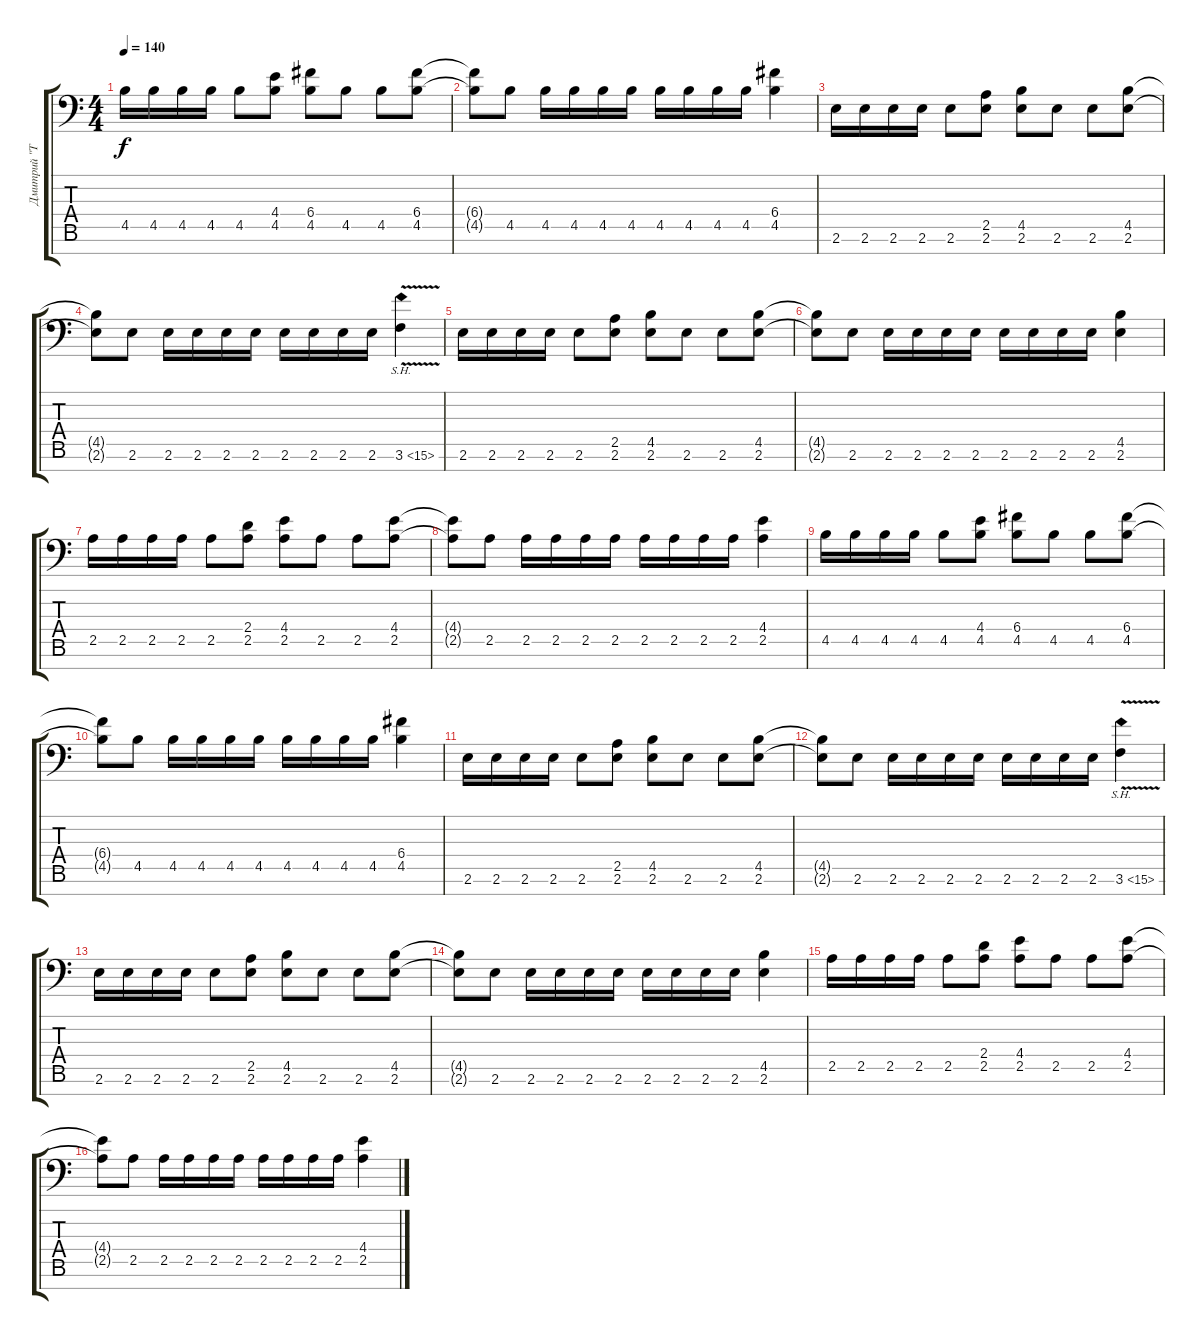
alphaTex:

\track ("Дмитрий \"Terris\" Процко" "Дмитрий \"T") {instrument distortionguitar}
\staff {score tabs}
\tuning (D4 A3 F3 C3 G2 D2 A1) {hide}
\ts (4 4)
\tempo 140
\clef f4
\ks c
4.5.16{dy f} 4.5.16 4.5.16 4.5.16 4.5.8 (4.4 4.5).8 (6.4 4.5).8 4.5.8 4.5.8 (6.4 4.5).8 |
(6.4{t} 4.5{t}).8 4.5.8 4.5.16 4.5.16 4.5.16 4.5.16 4.5.16 4.5.16 4.5.16 4.5.16 (6.4 4.5).4 |
2.6.16 2.6.16 2.6.16 2.6.16 2.6.8 (2.5 2.6).8 (4.5 2.6).8 2.6.8 2.6.8 (4.5 2.6).8 |
(4.5{t} 2.6{t}).8 2.6.8 2.6.16 2.6.16 2.6.16 2.6.16 2.6.16 2.6.16 2.6.16 2.6.16 3.6{sh 12 v}.4 |
2.6.16 2.6.16 2.6.16 2.6.16 2.6.8 (2.5 2.6).8 (4.5 2.6).8 2.6.8 2.6.8 (4.5 2.6).8 |
(4.5{t} 2.6{t}).8 2.6.8 2.6.16 2.6.16 2.6.16 2.6.16 2.6.16 2.6.16 2.6.16 2.6.16 (4.5 2.6).4 |
2.5.16 2.5.16 2.5.16 2.5.16 2.5.8 (2.4 2.5).8 (4.4 2.5).8 2.5.8 2.5.8 (4.4 2.5).8 |
(4.4{t} 2.5{t}).8 2.5.8 2.5.16 2.5.16 2.5.16 2.5.16 2.5.16 2.5.16 2.5.16 2.5.16 (4.4 2.5).4 |
4.5.16 4.5.16 4.5.16 4.5.16 4.5.8 (4.4 4.5).8 (6.4 4.5).8 4.5.8 4.5.8 (6.4 4.5).8 |
(6.4{t} 4.5{t}).8 4.5.8 4.5.16 4.5.16 4.5.16 4.5.16 4.5.16 4.5.16 4.5.16 4.5.16 (6.4 4.5).4 |
2.6.16 2.6.16 2.6.16 2.6.16 2.6.8 (2.5 2.6).8 (4.5 2.6).8 2.6.8 2.6.8 (4.5 2.6).8 |
(4.5{t} 2.6{t}).8 2.6.8 2.6.16 2.6.16 2.6.16 2.6.16 2.6.16 2.6.16 2.6.16 2.6.16 3.6{sh 12 v}.4 |
2.6.16 2.6.16 2.6.16 2.6.16 2.6.8 (2.5 2.6).8 (4.5 2.6).8 2.6.8 2.6.8 (4.5 2.6).8 |
(4.5{t} 2.6{t}).8 2.6.8 2.6.16 2.6.16 2.6.16 2.6.16 2.6.16 2.6.16 2.6.16 2.6.16 (4.5 2.6).4 |
2.5.16 2.5.16 2.5.16 2.5.16 2.5.8 (2.4 2.5).8 (4.4 2.5).8 2.5.8 2.5.8 (4.4 2.5).8 |
(4.4{t} 2.5{t}).8 2.5.8 2.5.16 2.5.16 2.5.16 2.5.16 2.5.16 2.5.16 2.5.16 2.5.16 (4.4 2.5).4
